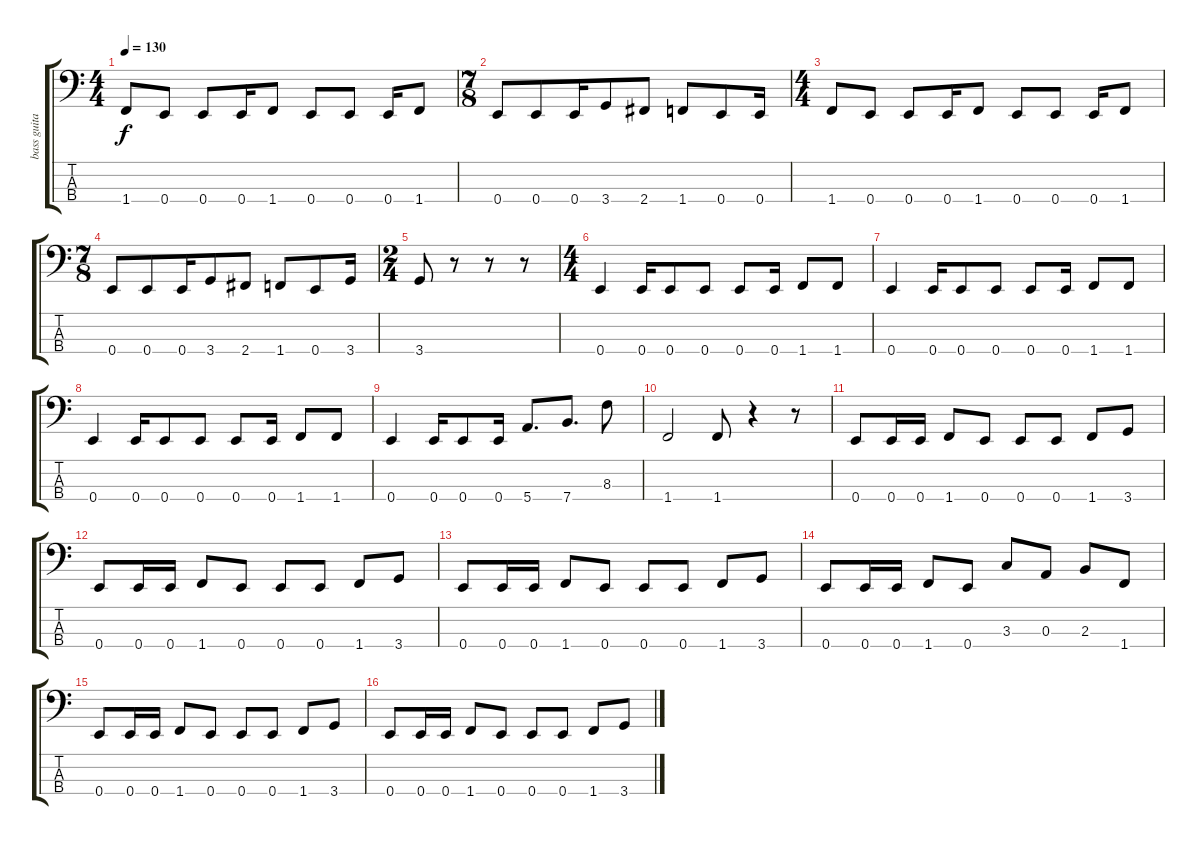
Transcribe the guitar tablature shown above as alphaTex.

\track ("bass guitar" "bass guita") {instrument electricbassfinger}
\staff {score tabs}
\tuning (G2 D2 A1 E1) {hide}
\ts (4 4)
\tempo 130
\clef f4
\ks c
1.4.8{dy f} 0.4.8 0.4.8 0.4.16 1.4.8 0.4.8 0.4.8 0.4.16 1.4.8 |
\ts (7 8)
0.4.8 0.4.8 0.4.16 3.4.8 2.4.8 1.4.8 0.4.8 0.4.16 |
\ts (4 4)
1.4.8 0.4.8 0.4.8 0.4.16 1.4.8 0.4.8 0.4.8 0.4.16 1.4.8 |
\ts (7 8)
0.4.8 0.4.8 0.4.16 3.4.8 2.4.8 1.4.8 0.4.8 3.4.16 |
\ts (2 4)
3.4.8 r.8 r.8 r.8 |
\ts (4 4)
0.4.4 0.4.16 0.4.8 0.4.8 0.4.8 0.4.16 1.4.8 1.4.8 |
0.4.4 0.4.16 0.4.8 0.4.8 0.4.8 0.4.16 1.4.8 1.4.8 |
0.4.4 0.4.16 0.4.8 0.4.8 0.4.8 0.4.16 1.4.8 1.4.8 |
0.4.4 0.4.16 0.4.8 0.4.16 5.4.8{d} 7.4.8{d} 8.3.8 |
1.4.2 1.4.8 r.4 r.8 |
0.4.8 0.4.16 0.4.16 1.4.8 0.4.8 0.4.8 0.4.8 1.4.8 3.4.8 |
0.4.8 0.4.16 0.4.16 1.4.8 0.4.8 0.4.8 0.4.8 1.4.8 3.4.8 |
0.4.8 0.4.16 0.4.16 1.4.8 0.4.8 0.4.8 0.4.8 1.4.8 3.4.8 |
0.4.8 0.4.16 0.4.16 1.4.8 0.4.8 3.3.8 0.3.8 2.3.8 1.4.8 |
0.4.8 0.4.16 0.4.16 1.4.8 0.4.8 0.4.8 0.4.8 1.4.8 3.4.8 |
0.4.8 0.4.16 0.4.16 1.4.8 0.4.8 0.4.8 0.4.8 1.4.8 3.4.8
